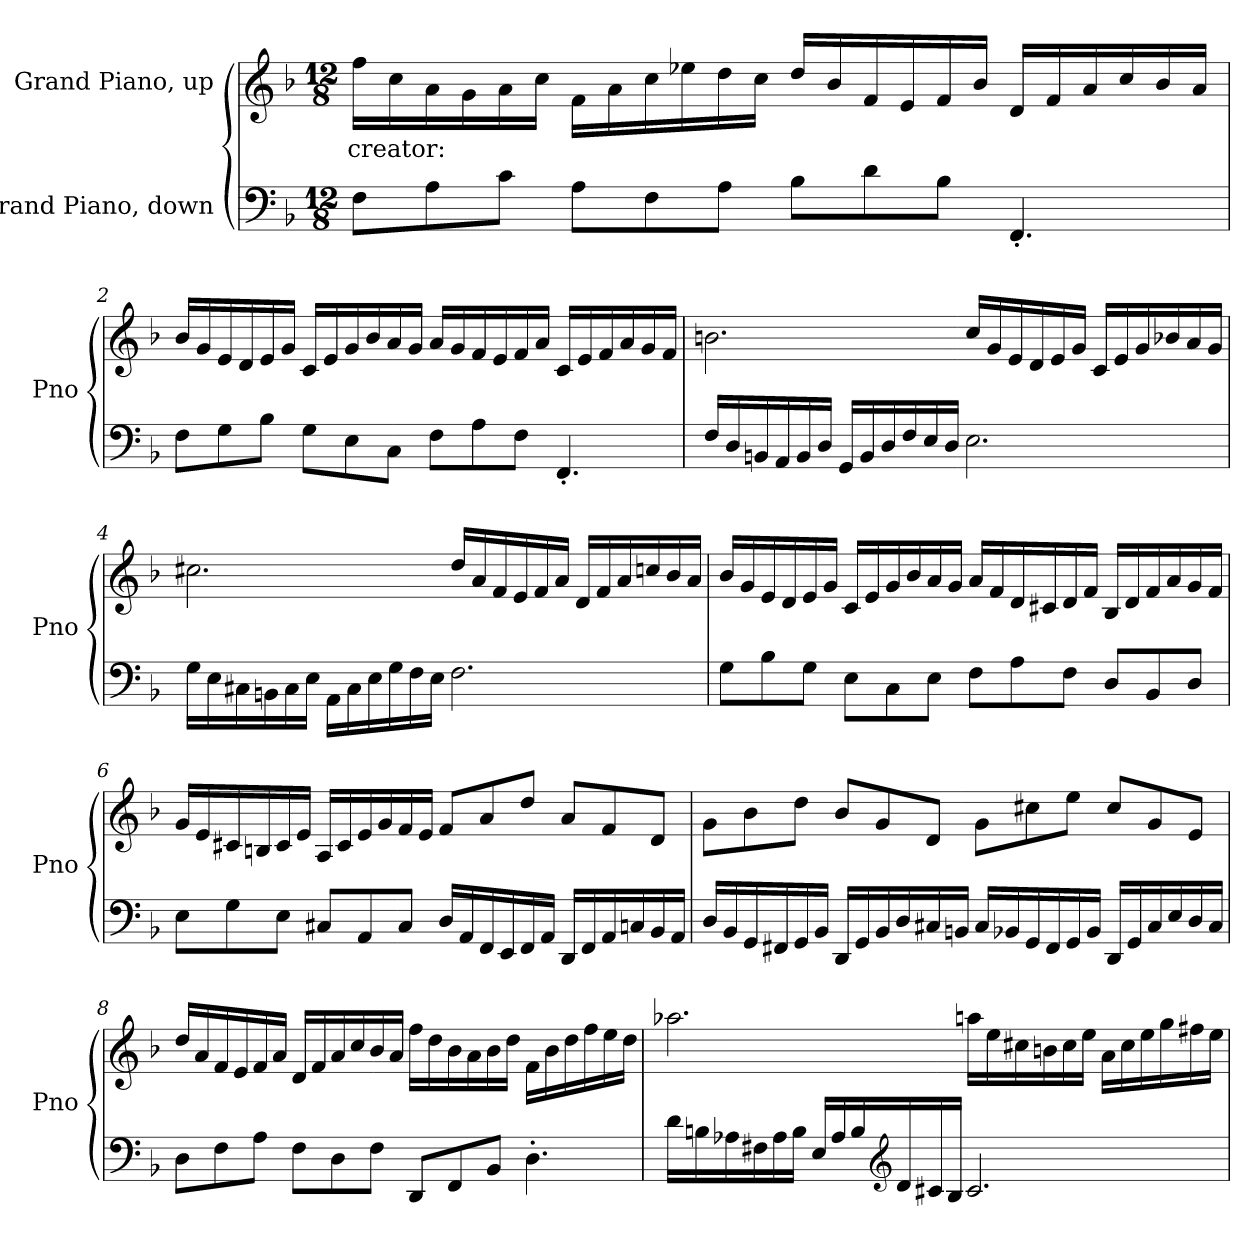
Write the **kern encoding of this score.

**kern	**kern	**text
*part2	*part1	*part1
*staff2	*staff1	*staff1
*I"Grand Piano, down	*I"Grand Piano, up	*
*I'Pno	*I'Pno	*
*clefF4	*clefG2	*
*k[b-]	*k[b-]	*
*M12/8	*M12/8	*
*MM104	*MM104	*
=1	=1	=1
!	!	!LO:LY:b
8F\L	16ff\LL	creator:
.	16cc\	.
8A\	16a\	.
.	16g\	.
8c\J	16a\	.
.	16cc\JJ	.
8A\L	16f\LL	.
.	16a\	.
8F\	16cc\	.
.	16ee-X\	.
8A\J	16dd\	.
.	16cc\JJ	.
8B-\L	16dd/LL	.
.	16b-/	.
8d\	16f/	.
.	16e/	.
8B-\J	16f/	.
.	16b-/JJ	.
4.FF'/	16d/LL	.
.	16f/	.
.	16a/	.
.	16cc/	.
.	16b-/	.
.	16a/JJ	.
!!LO:LB:g=z
=2	=2	=2
8F\L	16b-/LL	.
.	16g/	.
8G\	16e/	.
.	16d/	.
8B-\J	16e/	.
.	16g/JJ	.
8G\L	16c/LL	.
.	16e/	.
8E\	16g/	.
.	16b-/	.
8C\J	16a/	.
.	16g/JJ	.
8F\L	16a/LL	.
.	16g/	.
8A\	16f/	.
.	16e/	.
8F\J	16f/	.
.	16a/JJ	.
4.FF'/	16c/LL	.
.	16e/	.
.	16f/	.
.	16a/	.
.	16g/	.
.	16f/JJ	.
!!LO:LB:g=z
=3	=3	=3
16F/LL	2.bn\	.
16D/	.	.
16BBn/	.	.
16AA/	.	.
16BB/	.	.
16D/JJ	.	.
16GG/LL	.	.
16BB/	.	.
16D/	.	.
16F/	.	.
16E/	.	.
16D/JJ	.	.
2.E\	16cc/LL	.
.	16g/	.
.	16e/	.
.	16d/	.
.	16e/	.
.	16g/JJ	.
.	16c/LL	.
.	16e/	.
.	16g/	.
.	16b-X/	.
.	16a/	.
.	16g/JJ	.
!!LO:LB:g=z
=4	=4	=4
16G\LL	2.cc#X\	.
16E\	.	.
16C#X\	.	.
16BBn\	.	.
16C#\	.	.
16E\JJ	.	.
16AA\LL	.	.
16C#\	.	.
16E\	.	.
16G\	.	.
16F\	.	.
16E\JJ	.	.
2.F\	16dd/LL	.
.	16a/	.
.	16f/	.
.	16e/	.
.	16f/	.
.	16a/JJ	.
.	16d/LL	.
.	16f/	.
.	16a/	.
.	16ccn/	.
.	16b-/	.
.	16a/JJ	.
!!LO:LB:g=z
=5	=5	=5
8G\L	16b-/LL	.
.	16g/	.
8B-\	16e/	.
.	16d/	.
8G\J	16e/	.
.	16g/JJ	.
8E\L	16c/LL	.
.	16e/	.
8C\	16g/	.
.	16b-/	.
8E\J	16a/	.
.	16g/JJ	.
8F\L	16a/LL	.
.	16f/	.
8A\	16d/	.
.	16c#X/	.
8F\J	16d/	.
.	16f/JJ	.
8D/L	16B-/LL	.
.	16d/	.
8BB-/	16f/	.
.	16a/	.
8D/J	16g/	.
.	16f/JJ	.
!!LO:LB:g=z
=6	=6	=6
8E\L	16g/LL	.
.	16e/	.
8G\	16c#X/	.
.	16Bn/	.
8E\J	16c#/	.
.	16e/JJ	.
8C#X/L	16A/LL	.
.	16c#/	.
8AA/	16e/	.
.	16g/	.
8C#/J	16f/	.
.	16e/JJ	.
16D/LL	8f/L	.
16AA/	.	.
16FF/	8a/	.
16EE/	.	.
16FF/	8dd/J	.
16AA/JJ	.	.
16DD/LL	8a/L	.
16FF/	.	.
16AA/	8f/	.
16Cn/	.	.
16BB-/	8d/J	.
16AA/JJ	.	.
!!LO:PB:g=z
=7	=7	=7
16D/LL	8g\L	.
16BB-/	.	.
16GG/	8b-\	.
16FF#X/	.	.
16GG/	8dd\J	.
16BB-/JJ	.	.
16DD/LL	8b-/L	.
16GG/	.	.
16BB-/	8g/	.
16D/	.	.
16C#X/	8d/J	.
16BBn/JJ	.	.
16C#/LL	8g\L	.
16BB-X/	.	.
16GG/	8cc#X\	.
16FF#/	.	.
16GG/	8ee\J	.
16BB-/JJ	.	.
16DD/LL	8cc#/L	.
16GG/	.	.
16C#/	8g/	.
16E/	.	.
16D/	8e/J	.
16C#/JJ	.	.
!!LO:LB:g=z
=8	=8	=8
8D\L	16dd/LL	.
.	16a/	.
8F\	16f/	.
.	16e/	.
8A\J	16f/	.
.	16a/JJ	.
8F\L	16d/LL	.
.	16f/	.
8D\	16a/	.
.	16cc/	.
8F\J	16b-/	.
.	16a/JJ	.
8DD/L	16ff\LL	.
.	16dd\	.
8FF/	16b-\	.
.	16a\	.
8BB-/J	16b-\	.
.	16dd\JJ	.
4.D'\	16f\LL	.
.	16b-\	.
.	16dd\	.
.	16ff\	.
.	16ee\	.
.	16dd\JJ	.
!!LO:LB:g=z
=9	=9	=9
16d\LL	2.aa-X\	.
16Bn\	.	.
16A-X\	.	.
16F#X\	.	.
16A-\	.	.
16B\JJ	.	.
16E/LL	.	.
16A-/	.	.
16B/	.	.
*clefG2	*	*
16d/	.	.
16c#X/	.	.
16B/JJ	.	.
2.c#/	16aan\LL	.
.	16ee\	.
.	16cc#X\	.
.	16bn\	.
.	16cc#\	.
.	16ee\JJ	.
.	16a\LL	.
.	16cc#\	.
.	16ee\	.
.	16gg\	.
.	16ff#X\	.
.	16ee\JJ	.
=	=	=
*-	*-	*-
